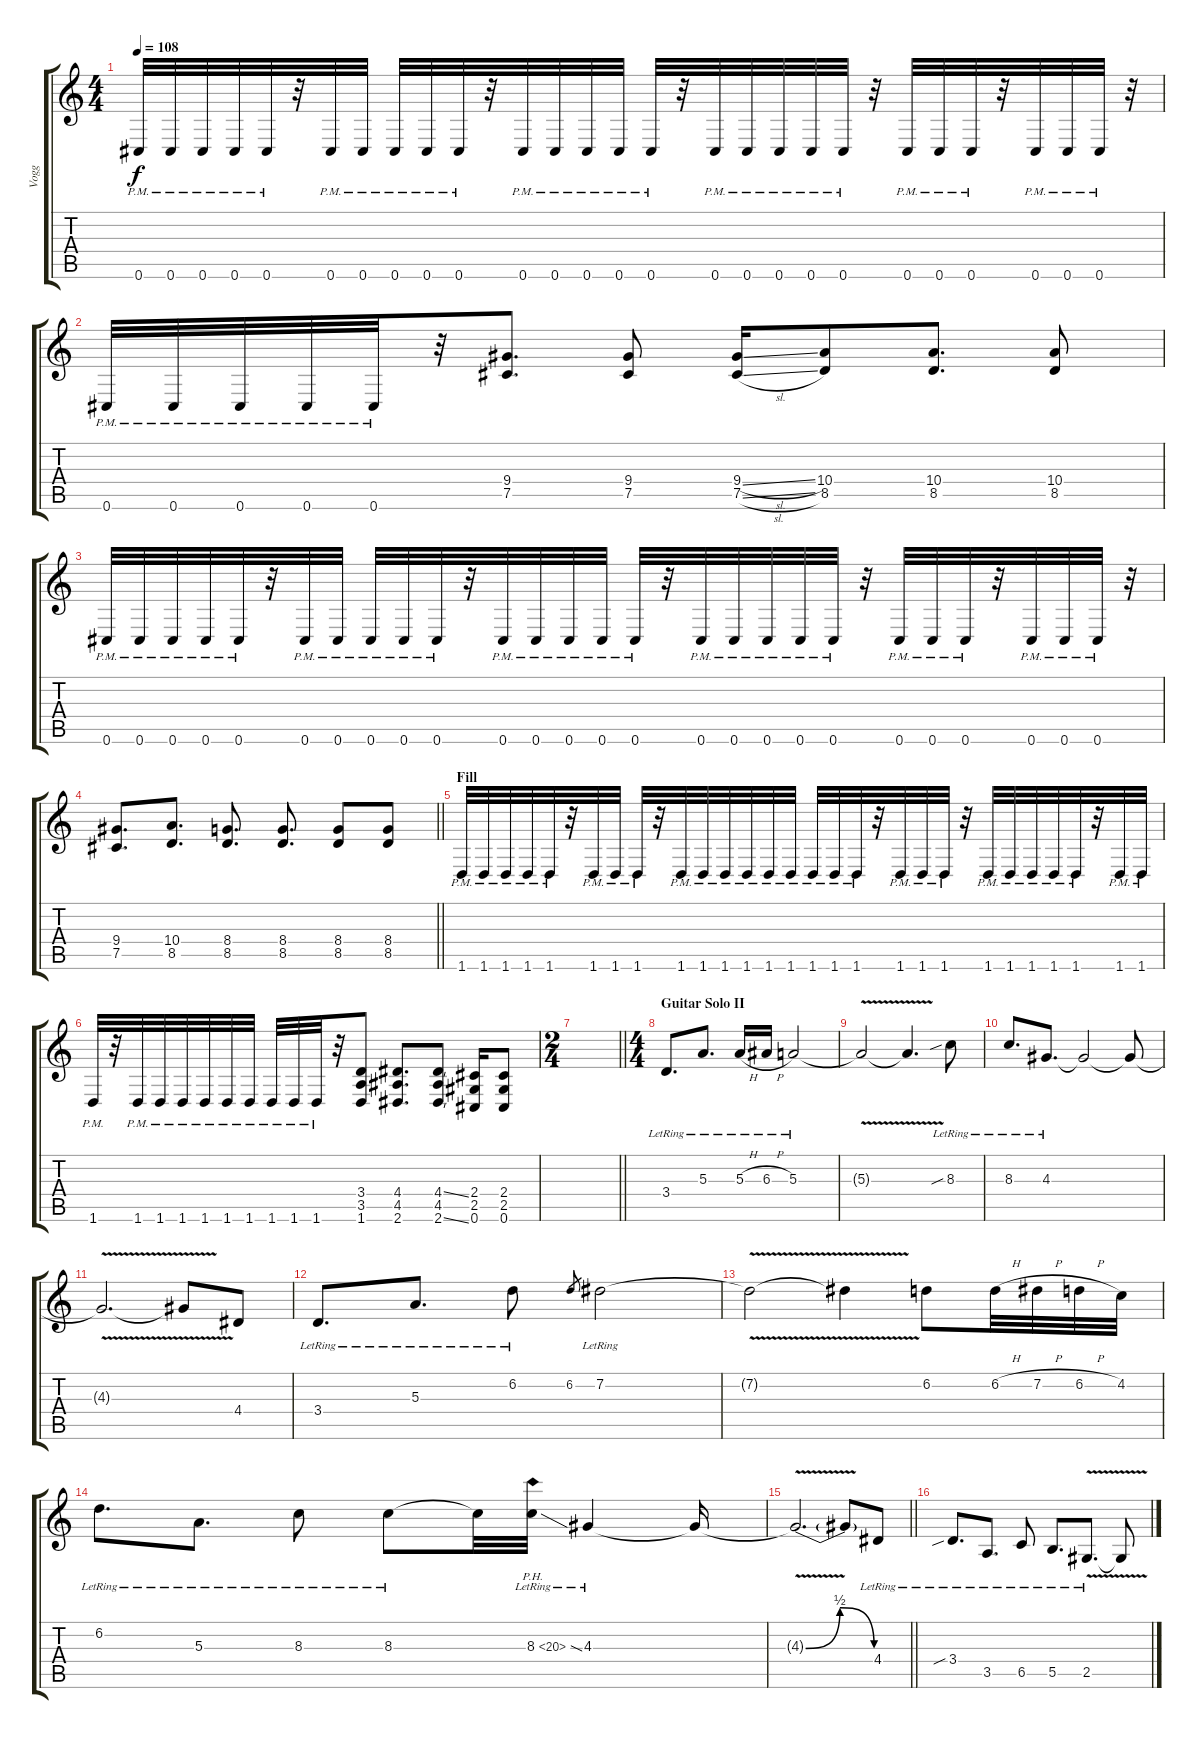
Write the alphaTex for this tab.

\track ("Vogg" "Vogg") {instrument distortionguitar}
\staff {score tabs}
\tuning (Db4 Ab3 E3 B2 Gb2 Db2) {hide}
\ts (4 4)
\tempo 108
\clef g2
\ks c
0.6{pm}.32{dy f} 0.6{pm}.32 0.6{pm}.32 0.6{pm}.32 0.6{pm}.32 r.32 0.6{pm}.32 0.6{pm}.32 0.6{pm}.32 0.6{pm}.32 0.6{pm}.32 r.32 0.6{pm}.32 0.6{pm}.32 0.6{pm}.32 0.6{pm}.32 0.6{pm}.32 r.32 0.6{pm}.32 0.6{pm}.32 0.6{pm}.32 0.6{pm}.32 0.6{pm}.32 r.32 0.6{pm}.32 0.6{pm}.32 0.6{pm}.32 r.32 0.6{pm}.32 0.6{pm}.32 0.6{pm}.32 r.32 |
0.6{pm}.32 0.6{pm}.32 0.6{pm}.32 0.6{pm}.32 0.6{pm}.32 r.32 (9.4 7.5).8{d} (9.4 7.5).8 (9.4{sl} 7.5{sl}).16 (10.4 8.5).8 (10.4 8.5).8{d} (10.4 8.5).8 |
0.6{pm}.32 0.6{pm}.32 0.6{pm}.32 0.6{pm}.32 0.6{pm}.32 r.32 0.6{pm}.32 0.6{pm}.32 0.6{pm}.32 0.6{pm}.32 0.6{pm}.32 r.32 0.6{pm}.32 0.6{pm}.32 0.6{pm}.32 0.6{pm}.32 0.6{pm}.32 r.32 0.6{pm}.32 0.6{pm}.32 0.6{pm}.32 0.6{pm}.32 0.6{pm}.32 r.32 0.6{pm}.32 0.6{pm}.32 0.6{pm}.32 r.32 0.6{pm}.32 0.6{pm}.32 0.6{pm}.32 r.32 |
\barLineRight lightlight
(9.4 7.5).8{d} (10.4 8.5).8{d} (8.4 8.5).8{d} (8.4 8.5).8{d} (8.4 8.5).8 (8.4 8.5).8 |
\section ("" "Fill")
1.6{pm}.32 1.6{pm}.32 1.6{pm}.32 1.6{pm}.32 1.6{pm}.32 r.32 1.6{pm}.32 1.6{pm}.32 1.6{pm}.32 r.32 1.6{pm}.32 1.6{pm}.32 1.6{pm}.32 1.6{pm}.32 1.6{pm}.32 1.6{pm}.32 1.6{pm}.32 1.6{pm}.32 1.6{pm}.32 r.32 1.6{pm}.32 1.6{pm}.32 1.6{pm}.32 r.32 1.6{pm}.32 1.6{pm}.32 1.6{pm}.32 1.6{pm}.32 1.6{pm}.32 r.32 1.6{pm}.32 1.6{pm}.32 |
1.6{pm}.32 r.32 1.6{pm}.32 1.6{pm}.32 1.6{pm}.32 1.6{pm}.32 1.6{pm}.32 1.6{pm}.32 1.6{pm}.32 1.6{pm}.32 1.6{pm}.32 r.32 (3.4 3.5 1.6).8 (4.4 4.5 2.6).8{d} (4.4{ss} 4.5 2.6{ss}).8 (2.4 2.5 0.6).16 (2.4 2.5 0.6).8 |
\ts (2 4)
\barLineRight lightlight
|
\ts (4 4)
\section ("" "Guitar Solo II")
3.4{lr}.8{d balance 8} 5.3{lr}.8{d} 5.3{h lr}.16 6.3{h lr}.16 5.3{lr}.2 |
5.3{v t}.2 5.3{t}.4{d} 8.3{sib lr}.8 |
8.3{lr}.8{d} 4.3{lr}.8{d} 4.3{t}.2 4.3{t}.8 |
4.3{v t}.2{d} 4.3{t}.8 4.4.8 |
3.4{lr}.8{d} 5.3{lr}.8{d} 6.2{lr}.8 6.2.8{gr} 7.2{lr}.2 |
7.2{v t}.2 7.2{t}.4 6.2.8 6.2{h}.32 7.2{h}.32 6.2{h}.32 4.2.32 |
6.2{lr}.8{d} 5.3{lr}.8{d} 8.3{lr}.8 8.3{lr}.8 8.3{t}.32 8.3{ph 12 ss lr}.32 4.3{lr}.4 4.3{t}.16 |
\barLineRight lightlight
4.3{be (bendrelease 0 0 35 2 35 2 60 0) v t}.2{d} 4.3{t}.8 4.4{lr}.8 |
3.4{sib lr}.8{d} 3.5{lr}.8{d} 6.5{lr}.8 5.5{lr}.8{d} 2.5{v lr}.8{d} 2.5{t}.8
